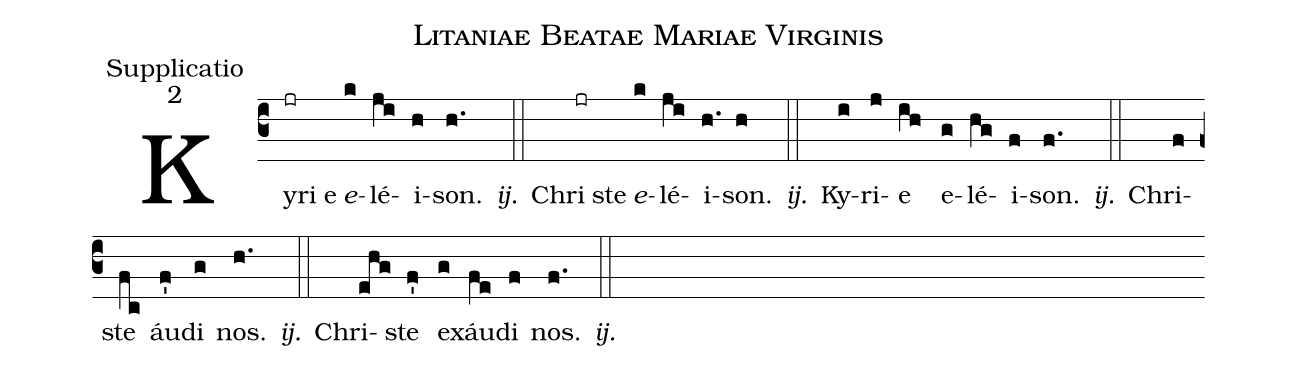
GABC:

name:Litaniae Beatae Mariae Virginis;
office-part:Supplicatio;
mode:2;
%%
(c3)Ky(jr)ri()e() <i>e</i>(k)lé(ji)i(h)son.(h.) <i>ij.</i>(::)
Chri(jr)ste() <i>e</i>(k)lé(ji)i(h.)son.(h) <i>ij.</i>(::)
Ky(i)ri(j)e(ih) e(g)lé(hg)i(f)son.(f.) <i>ij.</i>(::)

Chri(f)ste(fc) áu(f')di(g) nos.(h.) <i>ij.</i>(::)
Chri(ehg)ste(f') ex(g)áu(fe)di(f) nos.(f.) <i>ij.</i>(::z)
